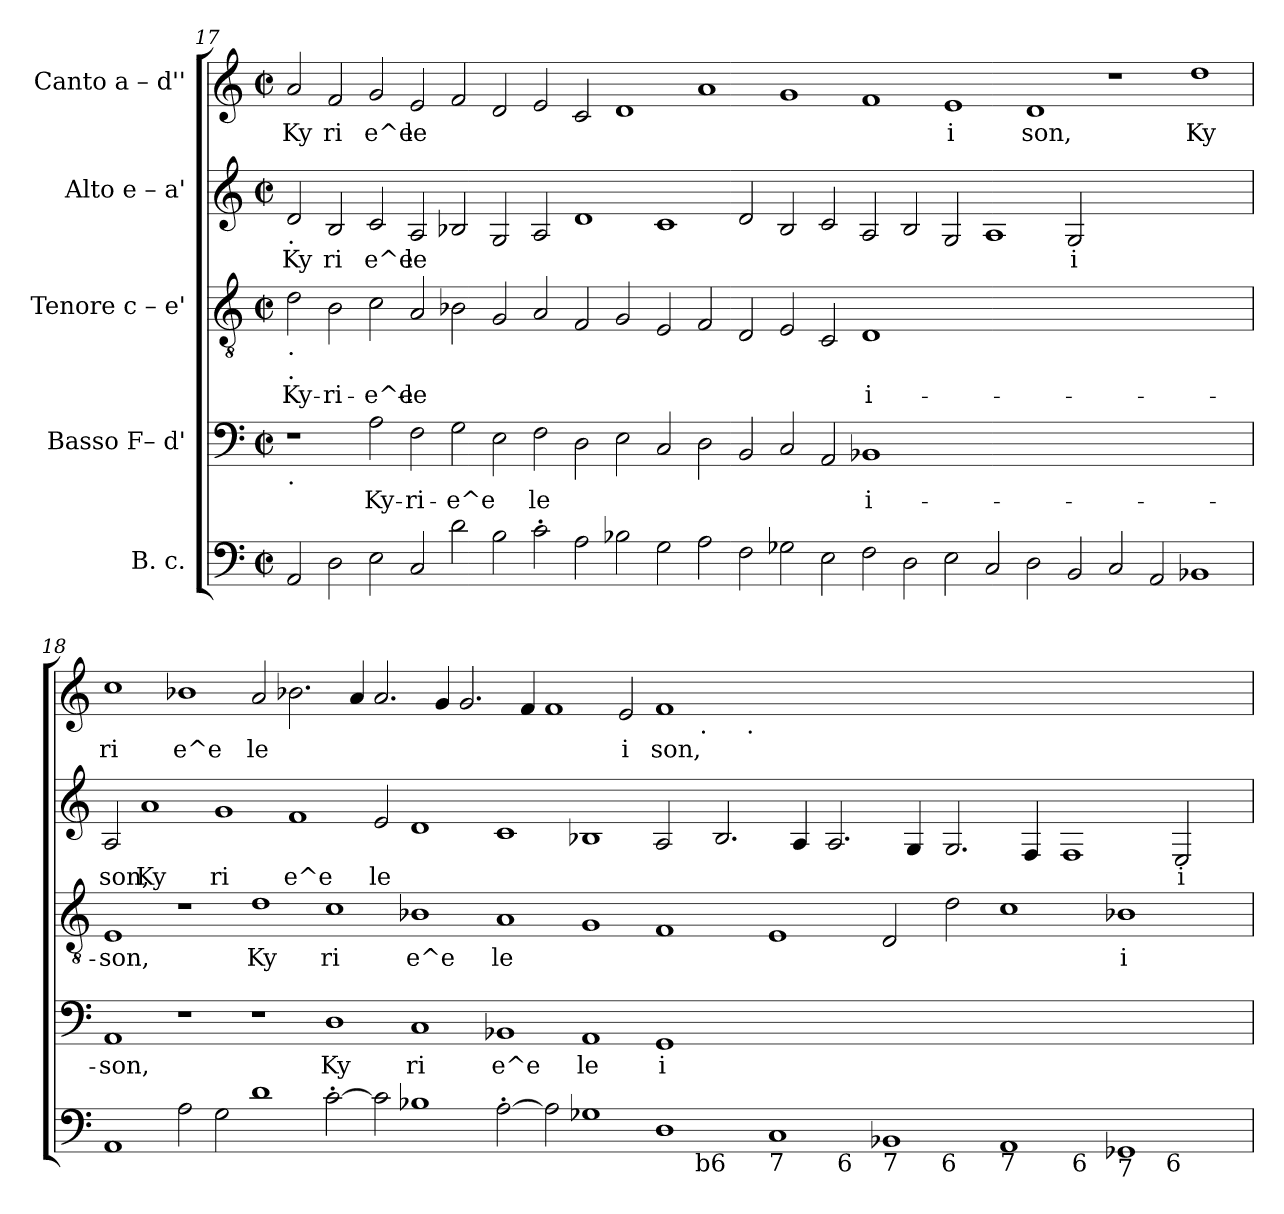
**kern	**kern	**text	**kern	**text	**kern	**text	**kern	**text
*part5	*part4	*part4	*part3	*part3	*part2	*part2	*part1	*part1
*staff5	*staff4	*staff4	*staff3	*staff3	*staff2	*staff2	*staff1	*staff1
*I"B. c.	*I"Basso  F– d'	*	*I"Tenore  c – e'	*	*I"Alto  e – a'	*	*I"Canto  a – d''	*
!!LO:PB:g=z
*clefF4	*clefF4	*	*clefGv2	*	*clefG2	*	*clefG2	*
*k[]	*k[]	*	*k[]	*	*k[]	*	*k[]	*
*C:	*C:	*	*C:	*	*C:	*	*C:	*
*M2/2	*M2/2	*	*M2/2	*	*M2/2	*	*M2/2	*
*met(c|)	*met(c|)	*	*met(c|)	*	*met(c|)	*	*met(c|)	*
=17	=17	=17	=17	=17	=17	=17	=17	=17
!	!	!	!	!	!LO:TX:b:t=.	!	!	!
!	!	!	!LO:TX:b:t=.	!	!	!	!	!
!	!	!	!LO:TX:b:t=.	!	!	!	!	!
!	!LO:TX:b:t=.	!	!	!	!	!	!	!
!	!	!	!	!LO:LY:b:cj	!	!LO:LY:b:cj	!	!LO:LY:b:cj
2AA/	1r	.	2d\	-Ky-	2d/	-Ky	2a/	-Ky
!	!	!	!	!LO:LY:b:cj	!	!LO:LY:b:cj	!	!LO:LY:b:cj
2D\	.	.	2B\	-ri-	2B/	ri	2f/	ri
!	!	!LO:LY:b:cj	!	!LO:LY:b:cj	!	!LO:LY:b:cj	!	!LO:LY:b:cj
2E\	2A\	Ky-	2c\	-e^e-	2c/	e^e	2g/	e^e
!	!	!LO:LY:b:cj	!	!LO:LY:b:cj	!	!LO:LY:b:cj	!	!LO:LY:b:cj
2C/	2F\	-ri-	2A/	-le-	2A/	le	2e/	le
!	!	!LO:LY:b:cj	!	!LO:LY:b:cj	!	!LO:LY:b:cj	!	!LO:LY:b:cj
2d\	2G\	-e^e-	2B-X\	--	2B-X/	.	2f/	.
!	!	!LO:LY:b:cj	!	!LO:LY:b:cj	!	!LO:LY:b:cj	!	!LO:LY:b:cj
2B\	2E\	--	2G/	--	2G/	.	2d/	.
!	!	!LO:LY:b:cj	!	!LO:LY:b:cj	!	!LO:LY:b:cj	!	!LO:LY:b:cj
2c'>\	2F\	-le-	2A/	--	2A/	.	2e/	.
!	!	!LO:LY:b:cj	!	!LO:LY:b:cj	!	!LO:LY:b:cj	!	!LO:LY:b:cj
2A\	2D\	--	2F/	--	1d	.	2c/	.
!	!	!LO:LY:b:cj	!	!LO:LY:b:cj	!	!	!	!LO:LY:b:cj
2B-X\	2E\	--	2G/	--	.	.	1d	.
!	!	!LO:LY:b:cj	!	!LO:LY:b:cj	!	!LO:LY:b:cj	!	!
2G\	2C/	--	2E/	--	1c	.	.	.
!	!	!LO:LY:b:cj	!	!LO:LY:b:cj	!	!	!	!LO:LY:b:cj
2A\	2D\	--	2F/	--	.	.	1a	.
!	!	!LO:LY:b:cj	!	!LO:LY:b:cj	!	!LO:LY:b:cj	!	!
2F\	2BB/	--	2D/	--	2d/	.	.	.
!	!	!LO:LY:b:cj	!	!LO:LY:b:cj	!	!LO:LY:b:cj	!	!LO:LY:b:cj
2G-\	2C/	--	2E/	--	2B-/	.	1g	.
!	!	!LO:LY:b:cj	!	!LO:LY:b:cj	!	!LO:LY:b:cj	!	!
2E\	2AA/	--	2C/	--	2c/	.	.	.
!	!	!LO:LY:b:cj	!	!LO:LY:b:cj	!	!LO:LY:b:cj	!	!LO:LY:b:cj
2F\	1BB-X	-i-	1D	-i-	2A/	.	1f	.
!	!	!	!	!	!	!LO:LY:b:cj	!	!
2D\	.	.	.	.	2B-/	.	.	.
!	!	!	!	!	!	!LO:LY:b:cj	!	!LO:LY:b:cj
2E\	00ryy	.	00ryy	.	2G/	.	1e	i
!	!	!	!	!	!	!LO:LY:b:cj	!	!
2C/	.	.	.	.	1A	.	.	.
!	!	!	!	!	!	!	!	!LO:LY:b:cj
2D\	.	.	.	.	.	.	1d	son,
!	!	!	!	!	!	!LO:LY:b:cj	!	!
2BB/	.	.	.	.	2G/	i	.	.
2C/	.	.	.	.	0ryy	.	1r	.
2AA/	.	.	.	.	.	.	.	.
!	!	!	!	!	!	!	!	!LO:LY:b:cj
1BB-X	.	.	.	.	.	.	1dd	Ky
!!LO:PB:g=z
=18	=18	=18	=18	=18	=18	=18	=18	=18
!	!	!LO:LY:b:cj	!	!LO:LY:b:cj	!	!LO:LY:b:cj	!	!LO:LY:b:cj
*^	*	*	*	*	*	*	*^	*
*	*^	*	*	*	*	*	*	*	*^	*
*	*	*^	*	*	*	*	*	*	*	*	*	*
*	*	*	*^	*	*	*	*	*	*	*	*	*	*
1AA	1ryy	1ryy	1ryy	1ryy	1AA	-son,	1E	-son,	2A/	son,	1cc	1ryy	1ryy	ri
!	!	!	!	!	!	!	!	!	!	!LO:LY:b:cj	!	!	!	!
.	.	.	.	.	.	.	.	.	1a	Ky	.	.	.	.
!	!	!	!	!	!	!	!	!	!	!	!	!	!	!LO:LY:b:cj
2A\	1ryy	1ryy	1ryy	1ryy	1r	.	1r	.	.	.	1b-X	1ryy	1ryy	e^e
!	!	!	!	!	!	!	!	!	!	!LO:LY:b:cj	!	!	!	!
2G\	.	.	.	.	.	.	.	.	1g	ri	.	.	.	.
!	!	!	!	!	!	!	!	!LO:LY:b:cj	!	!	!	!	!	!LO:LY:b:cj
1d	1ryy	1ryy	1ryy	1ryy	1r	.	1d	Ky	.	.	2a/	1ryy	1ryy	le
!	!	!	!	!	!	!	!	!	!	!LO:LY:b:cj	!	!	!	!LO:LY:b:cj
.	.	.	.	.	.	.	.	.	1f	e^e	2.b-X\	.	.	.
!	!	!	!	!	!	!LO:LY:b:cj	!	!LO:LY:b:cj	!	!	!	!	!	!
[>2c'>\	1ryy	1ryy	1ryy	1ryy	1D	Ky	1c	ri	.	.	.	1ryy	1ryy	.
!	!	!	!	!	!	!	!	!	!	!	!	!	!	!LO:LY:b:cj
.	.	.	.	.	.	.	.	.	.	.	4a/	.	.	.
!	!	!	!	!	!	!	!	!	!	!LO:LY:b:cj	!	!	!	!LO:LY:b:cj
2c\]	.	.	.	.	.	.	.	.	2e/	le	2.a/	.	.	.
!	!	!	!	!	!	!LO:LY:b:cj	!	!LO:LY:b:cj	!	!LO:LY:b:cj	!	!	!	!
1B-X	1ryy	1ryy	1ryy	1ryy	1C	ri	1B-X	e^e	1d	.	.	1ryy	1ryy	.
!	!	!	!	!	!	!	!	!	!	!	!	!	!	!LO:LY:b:cj
.	.	.	.	.	.	.	.	.	.	.	4g/	.	.	.
!	!	!	!	!	!	!	!	!	!	!	!	!	!	!LO:LY:b:cj
.	.	.	.	.	.	.	.	.	.	.	2.g/	.	.	.
!	!	!	!	!	!	!LO:LY:b:cj	!	!LO:LY:b:cj	!	!LO:LY:b:cj	!	!	!	!
[>2A'>\	1ryy	1ryy	1ryy	1ryy	1BB-X	e^e	1A	le	1c	.	.	1ryy	1ryy	.
!	!	!	!	!	!	!	!	!	!	!	!	!	!	!LO:LY:b:cj
.	.	.	.	.	.	.	.	.	.	.	4f/	.	.	.
!	!	!	!	!	!	!	!	!	!	!	!	!	!	!LO:LY:b:cj
2A\]	.	.	.	.	.	.	.	.	.	.	1f	.	.	.
!	!	!	!	!	!	!LO:LY:b:cj	!	!LO:LY:b:cj	!	!LO:LY:b:cj	!	!	!	!
1G-	1ryy	1ryy	1ryy	1ryy	1AA	le	1G	.	1B-X	.	.	1ryy	1ryy	.
!	!	!	!	!	!	!	!	!	!	!	!	!	!	!LO:LY:b:cj
.	.	.	.	.	.	.	.	.	.	.	2e/	.	.	i
!	!	!	!	!	!	!LO:LY:b:cj	!	!LO:LY:b:cj	!	!LO:LY:b:cj	!	!	!	!LO:LY:b:cj
1D<	4ryy	1ryy	1ryy	1ryy	1GG	i	1F	.	2A/	.	1f	4.ryy	2ryy	son,
.	16..ryy	.	.	.	.	.	.	.	.	.	.	.	.	.
!	!LO:TX:b:t=b6	!	!	!	!	!	!	!	!	!	!	!	!	!
.	1ryy	.	.	.	.	.	.	.	.	.	.	.	.	.
!	!	!	!	!	!	!	!	!	!	!	!	!LO:TX:b:t=.	!	!
.	.	.	.	.	.	.	.	.	.	.	.	1ryy	.	.
!	!	!	!	!	!	!	!	!	!	!LO:LY:b:cj	!	!	!	!
.	.	.	.	.	.	.	.	.	2.B-/	.	.	.	4ryy	.
.	.	.	.	.	.	.	.	.	.	.	.	.	32ryy	.
!	!	!	!	!	!	!	!	!	!	!	!	!	!LO:TX:b:t=.	!
.	.	.	.	.	.	.	.	.	.	.	.	.	1ryy	.
!LO:TX:b:t=7	!	!	!	!	!	!	!	!	!	!	!	!	!	!
!	!	!	!	!	!	!	!	!LO:LY:b:cj	!	!	!	!	!	!
1C	.	2ryy	1ryy	1ryy	00ryy	.	1E	.	.	.	00ryy	.	.	.
!	!	!	!	!	!	!	!	!	!	!LO:LY:b:cj	!	!	!	!
.	.	.	.	.	.	.	.	.	4A/	.	.	.	.	.
.	1ryy	.	.	.	.	.	.	.	.	.	.	.	.	.
.	.	.	.	.	.	.	.	.	.	.	.	1ryy	.	.
!	!	!	!	!	!	!	!	!	!	!LO:LY:b:cj	!	!	!	!
.	.	32.ryy	.	.	.	.	.	.	2.A/	.	.	.	.	.
!	!	!LO:TX:b:t=6	!	!	!	!	!	!	!	!	!	!	!	!
.	.	1ryy	.	.	.	.	.	.	.	.	.	.	.	.
.	.	.	.	.	.	.	.	.	.	.	.	.	1ryy	.
!LO:TX:b:t=7	!	!	!	!	!	!	!	!	!	!	!	!	!	!
!	!	!	!	!	!	!	!	!LO:LY:b:cj	!	!	!	!	!	!
1BB-X	.	.	4ryy	1ryy	.	.	2D/	.	.	.	.	.	.	.
!	!	!	!	!	!	!	!	!	!	!LO:LY:b:cj	!	!	!	!
.	.	.	8...ryy	.	.	.	.	.	4G/	.	.	.	.	.
.	1ryy	.	.	.	.	.	.	.	.	.	.	.	.	.
.	.	.	.	.	.	.	.	.	.	.	.	1ryy	.	.
!	!	!	!LO:TX:b:t=6	!	!	!	!	!	!	!	!	!	!	!
.	.	.	1ryy	.	.	.	.	.	.	.	.	.	.	.
!	!	!	!	!	!	!	!	!LO:LY:b:cj	!	!LO:LY:b:cj	!	!	!	!
.	.	.	.	.	.	.	2d\	.	2.G/	.	.	.	.	.
.	.	1ryy	.	.	.	.	.	.	.	.	.	.	.	.
.	.	.	.	.	.	.	.	.	.	.	.	.	1ryy	.
!LO:TX:b:t=7	!	!	!	!	!	!	!	!	!	!	!	!	!	!
!	!	!	!	!	!	!	!	!LO:LY:b:cj	!	!	!	!	!	!
1AA	.	.	.	1ryy	.	.	1c	.	.	.	.	.	.	.
!	!	!	!	!	!	!	!	!	!	!LO:LY:b:cj	!	!	!	!
.	.	.	.	.	.	.	.	.	4F/	.	.	.	.	.
.	1ryy	.	.	.	.	.	.	.	.	.	.	.	.	.
.	.	.	.	.	.	.	.	.	.	.	.	1ryy	.	.
.	.	.	1ryy	.	.	.	.	.	.	.	.	.	.	.
!	!	!	!	!	!	!	!	!	!	!LO:LY:b:cj	!	!	!	!
.	.	.	.	.	.	.	.	.	1F	.	.	.	.	.
!	!	!LO:TX:b:t=6	!	!	!	!	!	!	!	!	!	!	!	!
.	.	1ryy	.	.	.	.	.	.	.	.	.	.	.	.
.	.	.	.	.	.	.	.	.	.	.	.	.	1ryy	.
!LO:TX:b:t=7	!	!	!	!	!	!	!	!	!	!	!	!	!	!
!	!	!	!	!	!	!	!	!LO:LY:b:cj	!	!	!	!	!	!
1GG-	.	.	.	4...ryy	.	.	1B-X	i	.	.	.	.	.	.
.	2ryy	.	.	.	.	.	.	.	.	.	.	.	.	.
.	.	.	.	.	.	.	.	.	.	.	.	2ryy	.	.
!	!	!	!	!LO:TX:b:t=6	!	!	!	!	!	!	!	!	!	!
.	.	.	.	2ryy	.	.	.	.	.	.	.	.	.	.
.	.	.	2ryy	.	.	.	.	.	.	.	.	.	.	.
!	!	!	!	!	!	!	!	!	!	!LO:LY:b:cj	!	!	!	!
.	.	.	.	.	.	.	.	.	2E/	i	.	.	.	.
.	.	4ryy	.	.	.	.	.	.	.	.	.	.	.	.
.	.	.	.	.	.	.	.	.	.	.	.	.	8..ryy	.
.	.	8ryy	.	.	.	.	.	.	.	.	.	.	.	.
.	8ryy	.	.	.	.	.	.	.	.	.	.	.	.	.
.	.	.	.	.	.	.	.	.	.	.	.	8ryy	.	.
.	.	16ryy	.	.	.	.	.	.	.	.	.	.	.	.
.	.	.	.	32ryy	.	.	.	.	.	.	.	.	.	.
.	64ryy	64ryy	64ryy	.	.	.	.	.	.	.	.	.	.	.
*v	*v	*v	*v	*v	*	*	*	*	*	*	*v	*v	*v	*
=	=	=	=	=	=	=	=	=
*-	*-	*-	*-	*-	*-	*-	*-	*-
